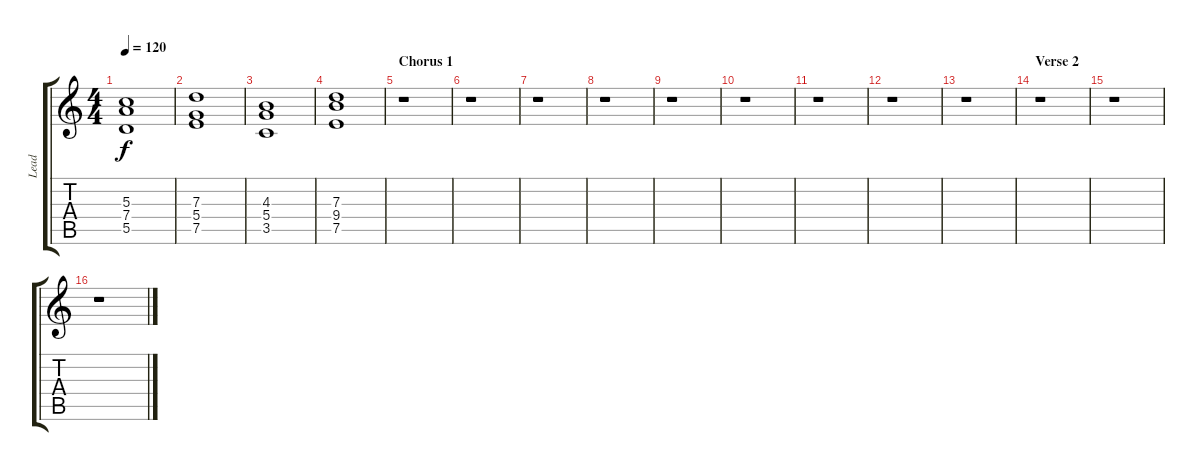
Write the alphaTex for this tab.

\track ("Lead" "Lead") {instrument electricguitarclean}
\staff {score tabs}
\tuning (E4 B3 G3 D3 A2 E2) {hide}
\ts (4 4)
\tempo 120
\clef g2
\ks c
(5.3 7.4 5.5).1{dy f} |
(7.3 5.4 7.5).1 |
(4.3 5.4 3.5).1 |
(7.3 9.4 7.5).1 |
\section ("" "Chorus 1")
r.1 |
r.1 |
r.1 |
r.1 |
r.1 |
r.1 |
r.1 |
r.1 |
r.1 |
\section ("" "Verse 2")
r.1 |
r.1 |
r.1
